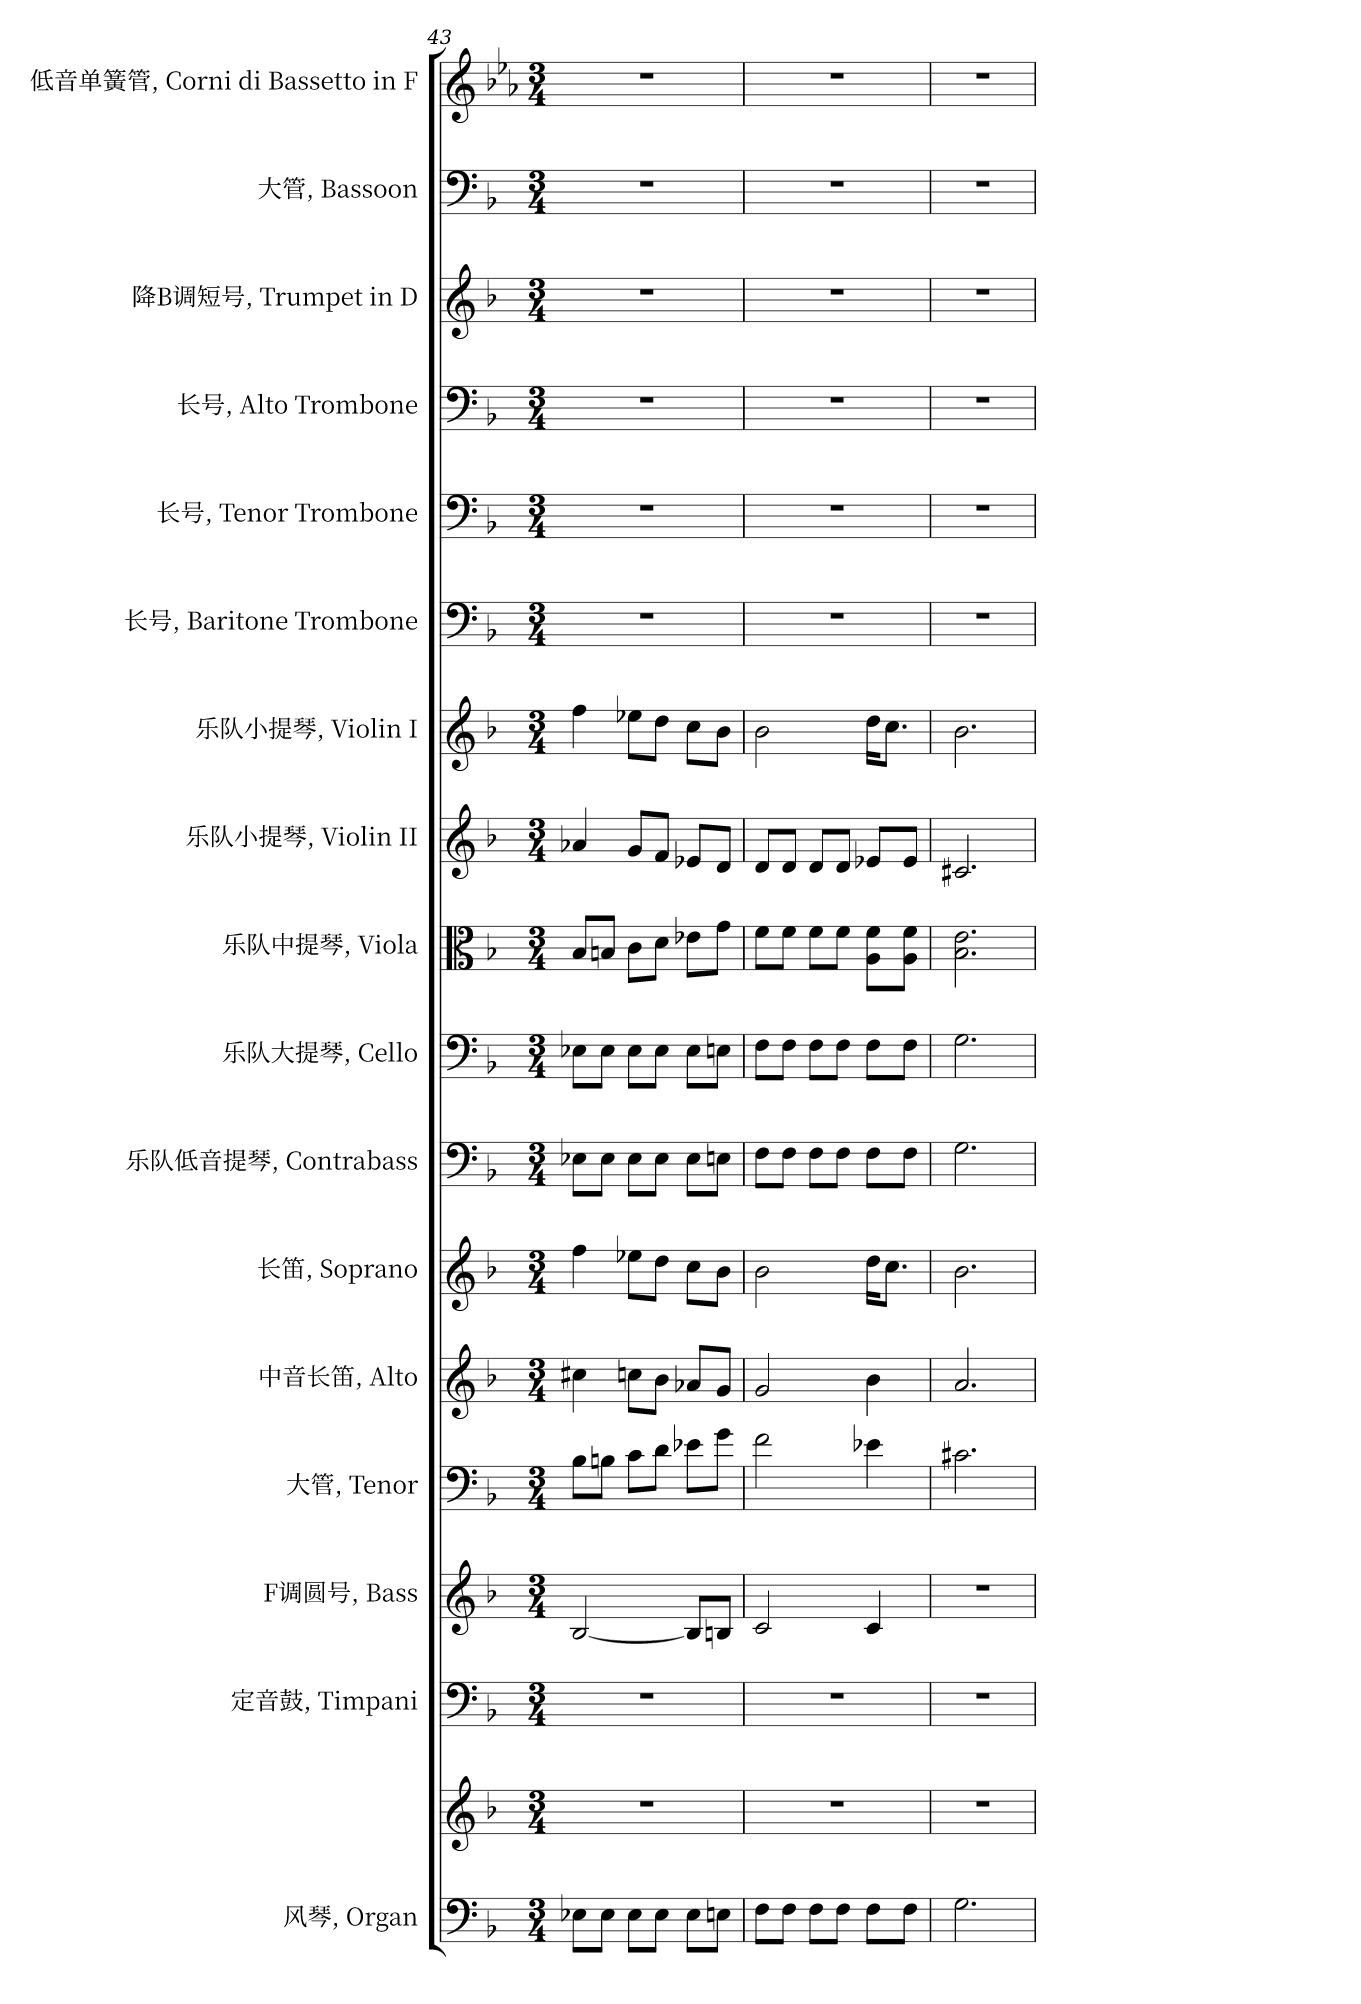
**kern	**kern	**kern	**kern	**kern	**kern	**kern	**kern	**kern	**kern	**kern	**kern	**kern	**kern	**kern	**kern	**kern	**kern
*part17	*part17	*part16	*part15	*part14	*part13	*part12	*part11	*part10	*part9	*part8	*part7	*part6	*part5	*part4	*part3	*part2	*part1
*staff18	*staff17	*staff16	*staff15	*staff14	*staff13	*staff12	*staff11	*staff10	*staff9	*staff8	*staff7	*staff6	*staff5	*staff4	*staff3	*staff2	*staff1
*I"风琴, Organ	*	*I"定音鼓, Timpani	*I"F调圆号, Bass	*I"大管, Tenor	*I"中音长笛, Alto	*I"长笛, Soprano	*I"乐队低音提琴, Contrabass	*I"乐队大提琴, Cello	*I"乐队中提琴, Viola	*I"乐队小提琴, Violin II	*I"乐队小提琴, Violin I	*I"长号, Baritone Trombone	*I"长号, Tenor Trombone	*I"长号, Alto Trombone	*I"降B调短号, Trumpet in D	*I"大管, Bassoon	*I"低音单簧管, Corni di Bassetto in F
*I'Org.	*	*I'Timp.	*	*	*	*	*I'Cbs.	*	*	*	*	*I'Tbn.	*I'Tbn.	*I'Tbn.	*	*I'Bsn.	*
*clefF4	*clefG2	*clefF4	*clefG2	*clefF4	*clefG2	*clefG2	*clefF4	*clefF4	*clefC3	*clefG2	*clefG2	*clefF4	*clefF4	*clefF4	*clefG2	*clefF4	*clefG2
*	*	*	*ITrd4c7	*	*ITrd3c5	*	*ITrd7c12	*	*	*	*	*	*	*	*ITrd1c2	*	*ITrd8c14
*k[b-]	*k[b-]	*k[b-]	*k[b-e-]	*k[b-]	*k[]	*k[b-]	*k[b-]	*k[b-]	*k[b-]	*k[b-]	*k[b-]	*k[b-]	*k[b-]	*k[b-]	*k[b-e-a-]	*k[b-]	*k[b-e-a-]
*M3/4	*M3/4	*M3/4	*M3/4	*M3/4	*M3/4	*M3/4	*M3/4	*M3/4	*M3/4	*M3/4	*M3/4	*M3/4	*M3/4	*M3/4	*M3/4	*M3/4	*M3/4
=43	=43	=43	=43	=43	=43	=43	=43	=43	=43	=43	=43	=43	=43	=43	=43	=43	=43
8E-X\L	2.r	2.r	[2E-/	8B-\L	4g#X\	4ff\	8EE-X\L	8E-X\L	8B-/L	4a-X/	4ff\	2.r	2.r	2.r	2.r	2.r	2.r
8E-\J	.	.	.	8Bn\J	.	.	8EE-\J	8E-\J	8Bn/J	.	.	.	.	.	.	.	.
8E-\L	.	.	.	8c\L	8gn\L	8ee-X\L	8EE-\L	8E-\L	8c\L	8g/L	8ee-X\L	.	.	.	.	.	.
8E-\J	.	.	.	8d\J	8f\J	8dd\J	8EE-\J	8E-\J	8d\J	8f/J	8dd\J	.	.	.	.	.	.
8E-\L	.	.	8E-/L]	8e-X\L	8e-X/L	8cc\L	8EE-\L	8E-\L	8e-X\L	8e-X/L	8cc\L	.	.	.	.	.	.
8En\J	.	.	8En/J	8g\J	8d/J	8b-\J	8EEn\J	8En\J	8g\J	8d/J	8b-\J	.	.	.	.	.	.
!!LO:PB:g=z
=44	=44	=44	=44	=44	=44	=44	=44	=44	=44	=44	=44	=44	=44	=44	=44	=44	=44
8F\L	2.r	2.r	2F/	2f\	2d/	2b-\	8FF\L	8F\L	8f\L	8d/L	2b-\	2.r	2.r	2.r	2.r	2.r	2.r
8F\J	.	.	.	.	.	.	8FF\J	8F\J	8f\J	8d/J	.	.	.	.	.	.	.
8F\L	.	.	.	.	.	.	8FF\L	8F\L	8f\L	8d/L	.	.	.	.	.	.	.
8F\J	.	.	.	.	.	.	8FF\J	8F\J	8f\J	8d/J	.	.	.	.	.	.	.
8F\L	.	.	4F/	4e-X\	4f\	16dd\KL	8FF\L	8F\L	8A\ 8f\L	8e-X/L	16dd\KL	.	.	.	.	.	.
.	.	.	.	.	.	8.cc\J	.	.	.	.	8.cc\J	.	.	.	.	.	.
8F\J	.	.	.	.	.	.	8FF\J	8F\J	8A\ 8f\J	8e-/J	.	.	.	.	.	.	.
=45	=45	=45	=45	=45	=45	=45	=45	=45	=45	=45	=45	=45	=45	=45	=45	=45	=45
2.G\	2.r	2.r	2.r	2.c#X\	2.e/	2.b-\	2.GG\	2.G\	2.B-\ 2.e\	2.c#X/	2.b-\	2.r	2.r	2.r	2.r	2.r	2.r
=	=	=	=	=	=	=	=	=	=	=	=	=	=	=	=	=	=
*-	*-	*-	*-	*-	*-	*-	*-	*-	*-	*-	*-	*-	*-	*-	*-	*-	*-
